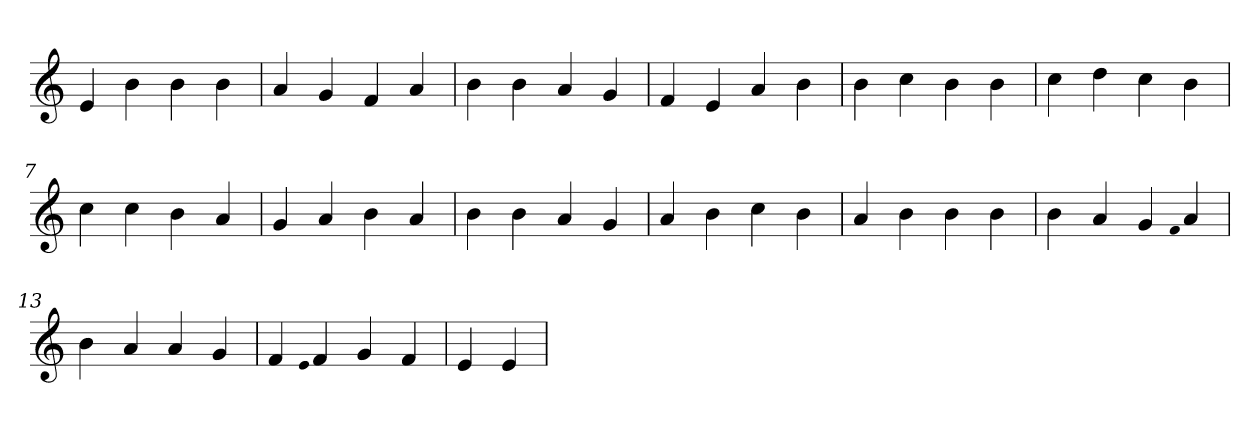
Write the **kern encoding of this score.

**kern
*part1
*staff1
*clefG2
=1
4e
4b
4b
4b
=2
4a
4g
4f
4a
=3
4b
4b
4a
4g
=4
4f
4e
4a
4b
=5
4b
4cc
4b
4b
=6
4cc
4dd
4cc
4b
=7
4cc
4cc
4b
4a
=8
4g
4a
4b
4a
=9
4b
4b
4a
4g
=10
4a
4b
4cc
4b
=11
4a
4b
4b
4b
=12
4b
4a
4g
qqf
4a
=13
4b
4a
4a
4g
=14
4f
qqe
4f
4g
4f
=15
4e
4e
=
*-
